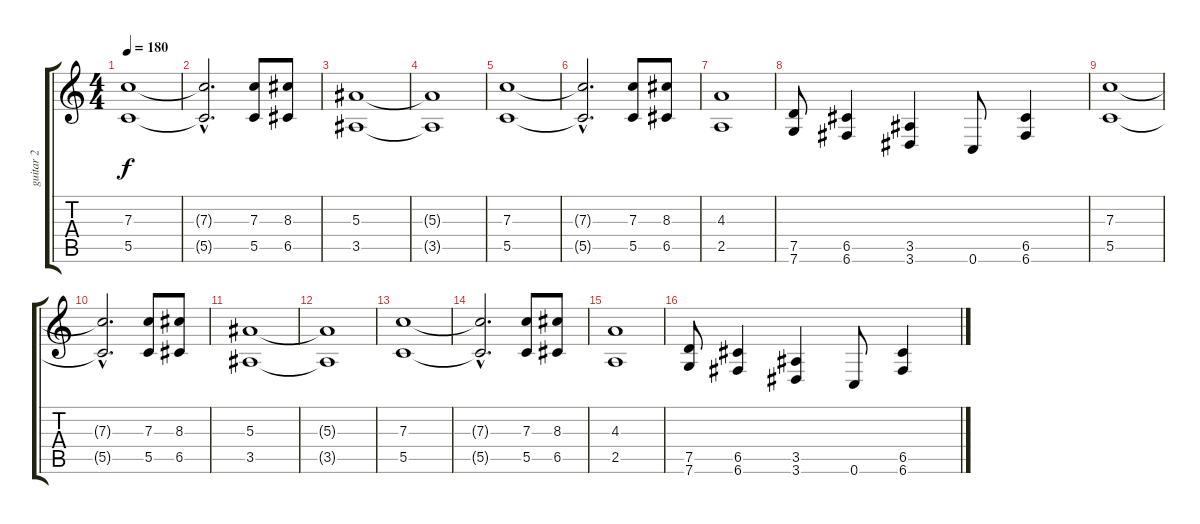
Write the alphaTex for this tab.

\track ("guitar 2" "guitar 2") {instrument overdrivenguitar}
\staff {score tabs}
\tuning (D4 A3 F3 C3 G2 C2) {hide}
\ts (4 4)
\tempo 180
\clef g2
\ks c
(7.3 5.5).1{dy f} |
(7.3{hac t} 5.5{hac t}).2{d} (7.3 5.5).8 (8.3 6.5).8 |
(5.3 3.5).1 |
(5.3{t} 3.5{t}).1 |
(7.3 5.5).1 |
(7.3{hac t} 5.5{hac t}).2{d} (7.3 5.5).8 (8.3 6.5).8 |
(4.3 2.5).1 |
(7.5 7.6).8 (6.5 6.6).4 (3.5 3.6).4 0.6.8 (6.5 6.6).4 |
(7.3 5.5).1 |
(7.3{hac t} 5.5{hac t}).2{d} (7.3 5.5).8 (8.3 6.5).8 |
(5.3 3.5).1 |
(5.3{t} 3.5{t}).1 |
(7.3 5.5).1 |
(7.3{hac t} 5.5{hac t}).2{d} (7.3 5.5).8 (8.3 6.5).8 |
(4.3 2.5).1 |
(7.5 7.6).8 (6.5 6.6).4 (3.5 3.6).4 0.6.8 (6.5 6.6).4
